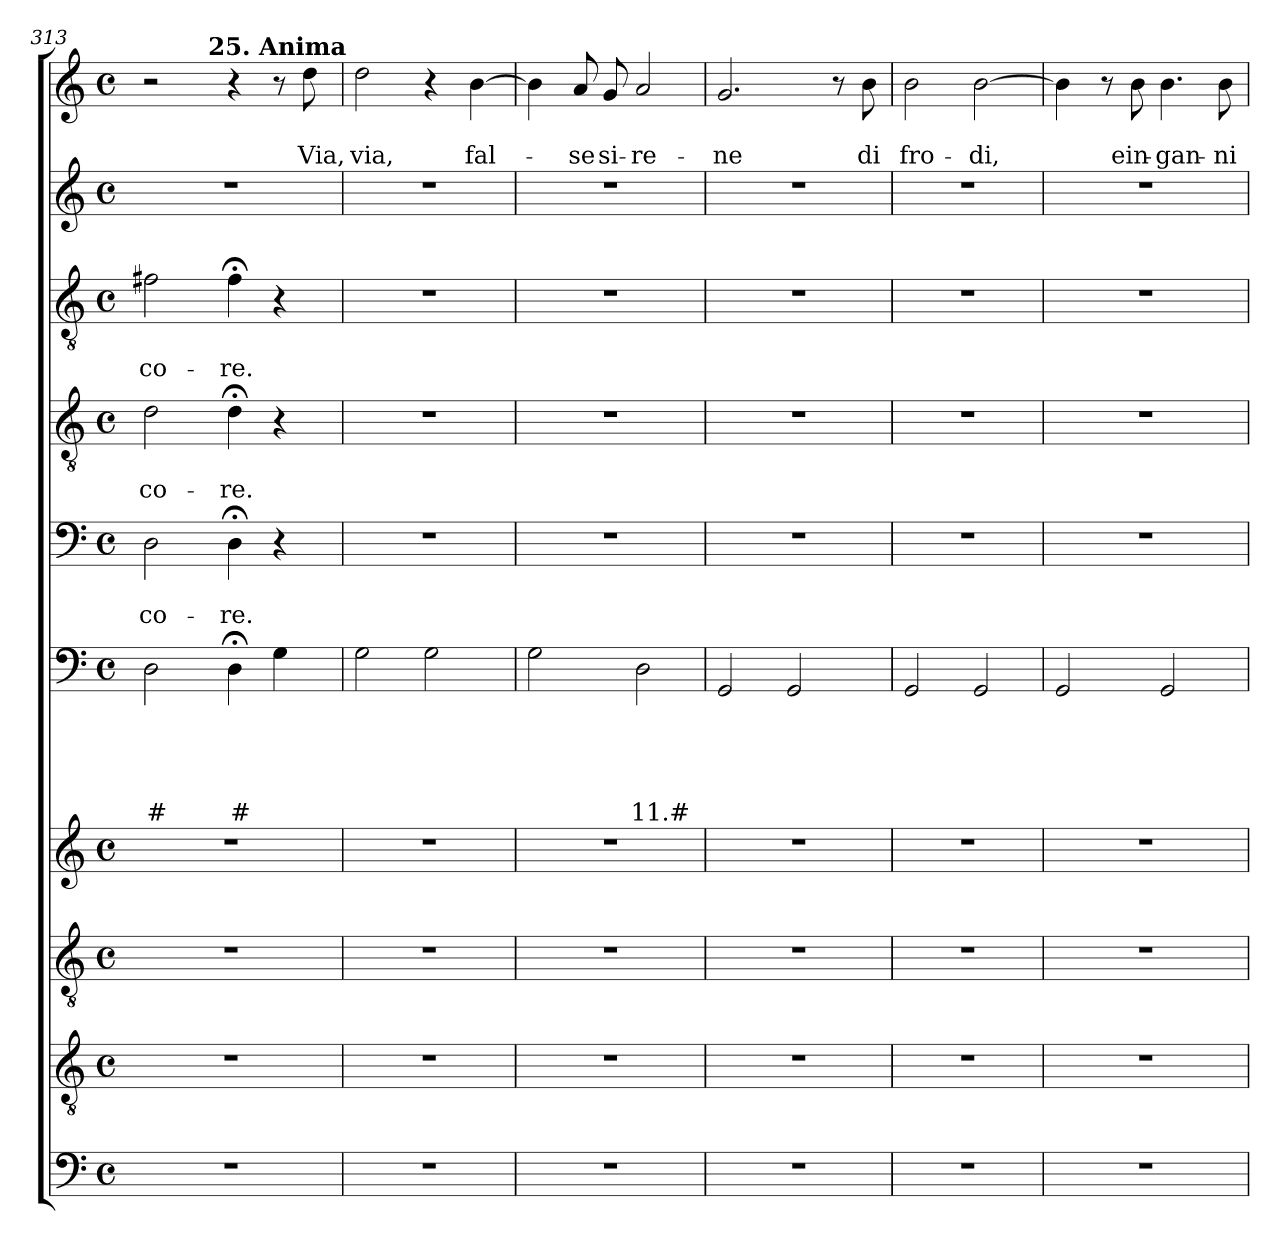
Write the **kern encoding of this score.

**kern	**kern	**kern	**kern	**kern	**text	**text	**text	**text	**text	**kern	**text	**text	**kern	**text	**text	**kern	**text	**text	**kern	**kern	**text	**text
*part10	*part9	*part8	*part7	*part6	*part6	*part6	*part6	*part6	*part6	*part5	*part5	*part5	*part4	*part4	*part4	*part3	*part3	*part3	*part2	*part1	*part1	*part1
*staff10	*staff9	*staff8	*staff7	*staff6	*staff6	*staff6	*staff6	*staff6	*staff6	*staff5	*staff5	*staff5	*staff4	*staff4	*staff4	*staff3	*staff3	*staff3	*staff2	*staff1	*staff1	*staff1
*clefF4	*clefGv2	*clefGv2	*clefG2	*clefF4	*	*	*	*	*	*clefF4	*	*	*clefGv2	*	*	*clefGv2	*	*	*clefG2	*clefG2	*	*
*k[]	*k[]	*k[]	*k[]	*k[]	*	*	*	*	*	*k[]	*	*	*k[]	*	*	*k[]	*	*	*k[]	*k[]	*	*
*C:	*C:	*C:	*C:	*C:	*	*	*	*	*	*C:	*	*	*C:	*	*	*C:	*	*	*C:	*C:	*	*
*M4/4	*M4/4	*M4/4	*M4/4	*M4/4	*	*	*	*	*	*M4/4	*	*	*M4/4	*	*	*M4/4	*	*	*M4/4	*M4/4	*	*
*met(c)	*met(c)	*met(c)	*met(c)	*met(c)	*	*	*	*	*	*met(c)	*	*	*met(c)	*	*	*met(c)	*	*	*met(c)	*met(c)	*	*
=313	=313	=313	=313	=313	=313	=313	=313	=313	=313	=313	=313	=313	=313	=313	=313	=313	=313	=313	=313	=313	=313	=313
*	*	*	*	*	*	*	*	*	*	*	*	*	*	*	*	*	*	*	*	*^	*	*
1r	1r	1r	1r	2D\	.	.	.	.	#	2D\	.	co-	2d\	.	co-	2f#X\	.	co-	1r	2r	4..ryy	.	.
!	!	!	!	!	!	!	!	!	!	!	!	!	!	!	!	!	!	!	!	!	!LO:TX:a:B:t=25. Anima	!	!
.	.	.	.	.	.	.	.	.	.	.	.	.	.	.	.	.	.	.	.	.	2ryy	.	.
.	.	.	.	4D;<\	.	.	.	.	#	4D;<\	.	-re.	4d;<\	.	-re.	4f#;<\	.	-re.	.	4r	.	.	.
.	.	.	.	4G\	.	.	.	.	.	4r	.	.	4r	.	.	4r	.	.	.	8r	.	.	.
.	.	.	.	.	.	.	.	.	.	.	.	.	.	.	.	.	.	.	.	8dd\	.	.	Via,
.	.	.	.	.	.	.	.	.	.	.	.	.	.	.	.	.	.	.	.	.	16ryy	.	.
*	*	*	*	*	*	*	*	*	*	*	*	*	*	*	*	*	*	*	*	*v	*v	*	*
!!LO:PB:g=z
=314	=314	=314	=314	=314	=314	=314	=314	=314	=314	=314	=314	=314	=314	=314	=314	=314	=314	=314	=314	=314	=314	=314
1r	1r	1r	1r	2G\	.	.	.	.	.	1r	.	.	1r	.	.	1r	.	.	1r	2dd\	.	via,
.	.	.	.	2G\	.	.	.	.	.	.	.	.	.	.	.	.	.	.	.	4r	.	.
.	.	.	.	.	.	.	.	.	.	.	.	.	.	.	.	.	.	.	.	[4b\	.	fal-
=315	=315	=315	=315	=315	=315	=315	=315	=315	=315	=315	=315	=315	=315	=315	=315	=315	=315	=315	=315	=315	=315	=315
1r	1r	1r	1r	2G\	.	.	.	.	.	1r	.	.	1r	.	.	1r	.	.	1r	4b\]	.	.
.	.	.	.	.	.	.	.	.	.	.	.	.	.	.	.	.	.	.	.	8a/	.	-se
.	.	.	.	.	.	.	.	.	.	.	.	.	.	.	.	.	.	.	.	8g/	.	si-
.	.	.	.	2D\	.	.	.	.	11.#	.	.	.	.	.	.	.	.	.	.	2a/	.	-re-
=316	=316	=316	=316	=316	=316	=316	=316	=316	=316	=316	=316	=316	=316	=316	=316	=316	=316	=316	=316	=316	=316	=316
1r	1r	1r	1r	2GG/	.	.	.	.	.	1r	.	.	1r	.	.	1r	.	.	1r	2.g/	.	-ne
.	.	.	.	2GG/	.	.	.	.	.	.	.	.	.	.	.	.	.	.	.	.	.	.
.	.	.	.	.	.	.	.	.	.	.	.	.	.	.	.	.	.	.	.	8r	.	.
.	.	.	.	.	.	.	.	.	.	.	.	.	.	.	.	.	.	.	.	8b\	.	di
=317	=317	=317	=317	=317	=317	=317	=317	=317	=317	=317	=317	=317	=317	=317	=317	=317	=317	=317	=317	=317	=317	=317
1r	1r	1r	1r	2GG/	.	.	.	.	.	1r	.	.	1r	.	.	1r	.	.	1r	2b\	.	fro-
.	.	.	.	2GG/	.	.	.	.	.	.	.	.	.	.	.	.	.	.	.	[2b\	.	-di,
=318	=318	=318	=318	=318	=318	=318	=318	=318	=318	=318	=318	=318	=318	=318	=318	=318	=318	=318	=318	=318	=318	=318
1r	1r	1r	1r	2GG/	.	.	.	.	.	1r	.	.	1r	.	.	1r	.	.	1r	4b\]	.	.
.	.	.	.	.	.	.	.	.	.	.	.	.	.	.	.	.	.	.	.	8r	.	.
.	.	.	.	.	.	.	.	.	.	.	.	.	.	.	.	.	.	.	.	8b\	.	ein-
.	.	.	.	2GG/	.	.	.	.	.	.	.	.	.	.	.	.	.	.	.	4.b\	.	-gan-
.	.	.	.	.	.	.	.	.	.	.	.	.	.	.	.	.	.	.	.	8b\	.	-ni
=	=	=	=	=	=	=	=	=	=	=	=	=	=	=	=	=	=	=	=	=	=	=
*-	*-	*-	*-	*-	*-	*-	*-	*-	*-	*-	*-	*-	*-	*-	*-	*-	*-	*-	*-	*-	*-	*-
